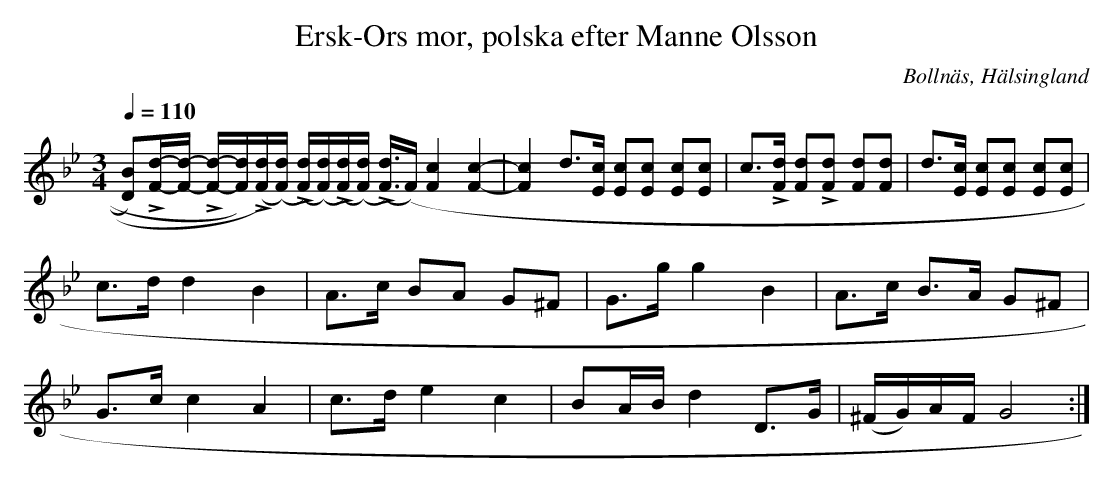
X:1
T: Ersk-Ors mor, polska efter Manne Olsson
O:Bollnäs, Hälsingland
M:3/4
L:1/8
Q:1/4=110
K:Gm
[D B])L[F/d/]-[F/d/] - L[F/d/]-[F/d/])(L[F/d/])([F/d/]) (L[F/d/])([F/d/])(L[F/d/])([F/d/]) (L[F/d/])>(F)[F2 c2][F2 c2]-|[F2 c2] d>[Ec] [Ec][Ec] [Ec][Ec] | \
c>L[Fd] [Fd]L[Fd] [Fd][Fd] | d>[Ec] [Ec][Ec] [Ec][Ec] |
c>d    d2       B2           | A>c    BA       G^F       | G>g    g2 B2     | A>c         B>A G^F  |
G>c    c2       A2           | c>d    e2       c2        | BA/B/  d2 D>G   | (^F/G/)A/F/ G4      :|
